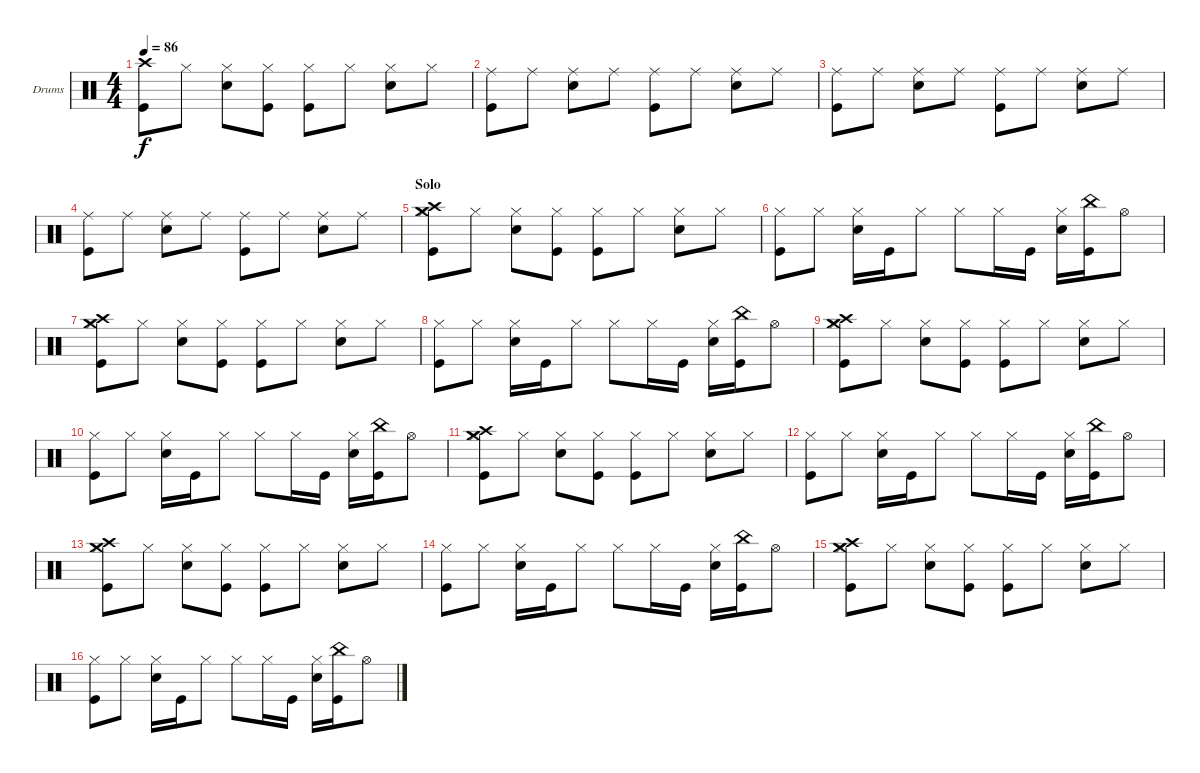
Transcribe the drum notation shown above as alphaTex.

\bracketExtendMode groupsimilarinstruments
\firstSystemTrackNameOrientation horizontal
\otherSystemsTrackNameOrientation horizontal
\track ("Ezrin/Keltner" "Drums") {multiBarRest instrument percussion}
\staff {score}
\articulation defaults
\ts (4 4)
\tempo 86
\clef neutral
\ks c
("Kick (hit)" "Crash high (hit)").8{dy f} "Hi-Hat (closed)".8 ("Snare (hit) 2" "Hi-Hat (closed)").8 ("Hi-Hat (closed)" "Kick (hit)").8 ("Hi-Hat (closed)" "Kick (hit)").8 "Hi-Hat (closed)".8 ("Snare (hit) 2" "Hi-Hat (closed)").8 "Hi-Hat (closed)".8 |
("Ride (middle)" "Kick (hit)").8 "Ride (middle)".8 ("Snare (hit) 2" "Ride (middle)").8 "Ride (middle)".8 ("Ride (middle)" "Kick (hit)").8 "Ride (middle)".8 ("Snare (hit) 2" "Ride (middle)").8 "Ride (middle)".8 |
("Ride (middle)" "Kick (hit)").8 "Ride (middle)".8 ("Snare (hit) 2" "Ride (middle)").8 "Ride (middle)".8 ("Ride (middle)" "Kick (hit)").8 "Ride (middle)".8 ("Snare (hit) 2" "Ride (middle)").8 "Ride (middle)".8 |
("Ride (middle)" "Kick (hit)").8 "Ride (middle)".8 ("Snare (hit) 2" "Ride (middle)").8 "Ride (middle)".8 ("Ride (middle)" "Kick (hit)").8 "Ride (middle)".8 ("Snare (hit) 2" "Ride (middle)").8 "Ride (middle)".8 |
\section ("" "Solo")
("Hi-Hat (closed)" "Kick (hit)" "Crash medium (hit)" "Crash high (hit)").8 "Hi-Hat (closed)".8 ("Snare (hit) 2" "Hi-Hat (closed)").8 ("Hi-Hat (closed)" "Kick (hit)").8 ("Hi-Hat (closed)" "Kick (hit)").8 "Hi-Hat (closed)".8 ("Snare (hit) 2" "Hi-Hat (closed)").8 "Hi-Hat (closed)".8 |
("Hi-Hat (closed)" "Kick (hit)").8 "Hi-Hat (closed)".8 ("Snare (hit) 2" "Hi-Hat (closed)").16 "Kick (hit)".16 "Hi-Hat (closed)".8 "Hi-Hat (closed)".8 "Hi-Hat (closed)".16 "Kick (hit)".16 ("Snare (hit) 2" "Hi-Hat (closed)").16 ("Kick (hit)" "China (hit)").16 "Hi-Hat (open)".8 |
("Hi-Hat (closed)" "Kick (hit)" "Crash medium (hit)" "Crash high (hit)").8 "Hi-Hat (closed)".8 ("Snare (hit) 2" "Hi-Hat (closed)").8 ("Hi-Hat (closed)" "Kick (hit)").8 ("Hi-Hat (closed)" "Kick (hit)").8 "Hi-Hat (closed)".8 ("Snare (hit) 2" "Hi-Hat (closed)").8 "Hi-Hat (closed)".8 |
("Hi-Hat (closed)" "Kick (hit)").8 "Hi-Hat (closed)".8 ("Snare (hit) 2" "Hi-Hat (closed)").16 "Kick (hit)".16 "Hi-Hat (closed)".8 "Hi-Hat (closed)".8 "Hi-Hat (closed)".16 "Kick (hit)".16 ("Snare (hit) 2" "Hi-Hat (closed)").16 ("Kick (hit)" "China (hit)").16 "Hi-Hat (open)".8 |
("Hi-Hat (closed)" "Kick (hit)" "Crash medium (hit)" "Crash high (hit)").8 "Hi-Hat (closed)".8 ("Snare (hit) 2" "Hi-Hat (closed)").8 ("Hi-Hat (closed)" "Kick (hit)").8 ("Hi-Hat (closed)" "Kick (hit)").8 "Hi-Hat (closed)".8 ("Snare (hit) 2" "Hi-Hat (closed)").8 "Hi-Hat (closed)".8 |
("Hi-Hat (closed)" "Kick (hit)").8 "Hi-Hat (closed)".8 ("Snare (hit) 2" "Hi-Hat (closed)").16 "Kick (hit)".16 "Hi-Hat (closed)".8 "Hi-Hat (closed)".8 "Hi-Hat (closed)".16 "Kick (hit)".16 ("Snare (hit) 2" "Hi-Hat (closed)").16 ("Kick (hit)" "China (hit)").16 "Hi-Hat (open)".8 |
("Hi-Hat (closed)" "Kick (hit)" "Crash medium (hit)" "Crash high (hit)").8 "Hi-Hat (closed)".8 ("Snare (hit) 2" "Hi-Hat (closed)").8 ("Hi-Hat (closed)" "Kick (hit)").8 ("Hi-Hat (closed)" "Kick (hit)").8 "Hi-Hat (closed)".8 ("Snare (hit) 2" "Hi-Hat (closed)").8 "Hi-Hat (closed)".8 |
("Hi-Hat (closed)" "Kick (hit)").8 "Hi-Hat (closed)".8 ("Snare (hit) 2" "Hi-Hat (closed)").16 "Kick (hit)".16 "Hi-Hat (closed)".8 "Hi-Hat (closed)".8 "Hi-Hat (closed)".16 "Kick (hit)".16 ("Snare (hit) 2" "Hi-Hat (closed)").16 ("Kick (hit)" "China (hit)").16 "Hi-Hat (open)".8 |
("Hi-Hat (closed)" "Kick (hit)" "Crash medium (hit)" "Crash high (hit)").8 "Hi-Hat (closed)".8 ("Snare (hit) 2" "Hi-Hat (closed)").8 ("Hi-Hat (closed)" "Kick (hit)").8 ("Hi-Hat (closed)" "Kick (hit)").8 "Hi-Hat (closed)".8 ("Snare (hit) 2" "Hi-Hat (closed)").8 "Hi-Hat (closed)".8 |
("Hi-Hat (closed)" "Kick (hit)").8 "Hi-Hat (closed)".8 ("Snare (hit) 2" "Hi-Hat (closed)").16 "Kick (hit)".16 "Hi-Hat (closed)".8 "Hi-Hat (closed)".8 "Hi-Hat (closed)".16 "Kick (hit)".16 ("Snare (hit) 2" "Hi-Hat (closed)").16 ("Kick (hit)" "China (hit)").16 "Hi-Hat (open)".8 |
("Hi-Hat (closed)" "Kick (hit)" "Crash medium (hit)" "Crash high (hit)").8 "Hi-Hat (closed)".8 ("Snare (hit) 2" "Hi-Hat (closed)").8 ("Hi-Hat (closed)" "Kick (hit)").8 ("Hi-Hat (closed)" "Kick (hit)").8 "Hi-Hat (closed)".8 ("Snare (hit) 2" "Hi-Hat (closed)").8 "Hi-Hat (closed)".8 |
("Hi-Hat (closed)" "Kick (hit)").8 "Hi-Hat (closed)".8 ("Snare (hit) 2" "Hi-Hat (closed)").16 "Kick (hit)".16 "Hi-Hat (closed)".8 "Hi-Hat (closed)".8 "Hi-Hat (closed)".16 "Kick (hit)".16 ("Snare (hit) 2" "Hi-Hat (closed)").16 ("Kick (hit)" "China (hit)").16 "Hi-Hat (open)".8
